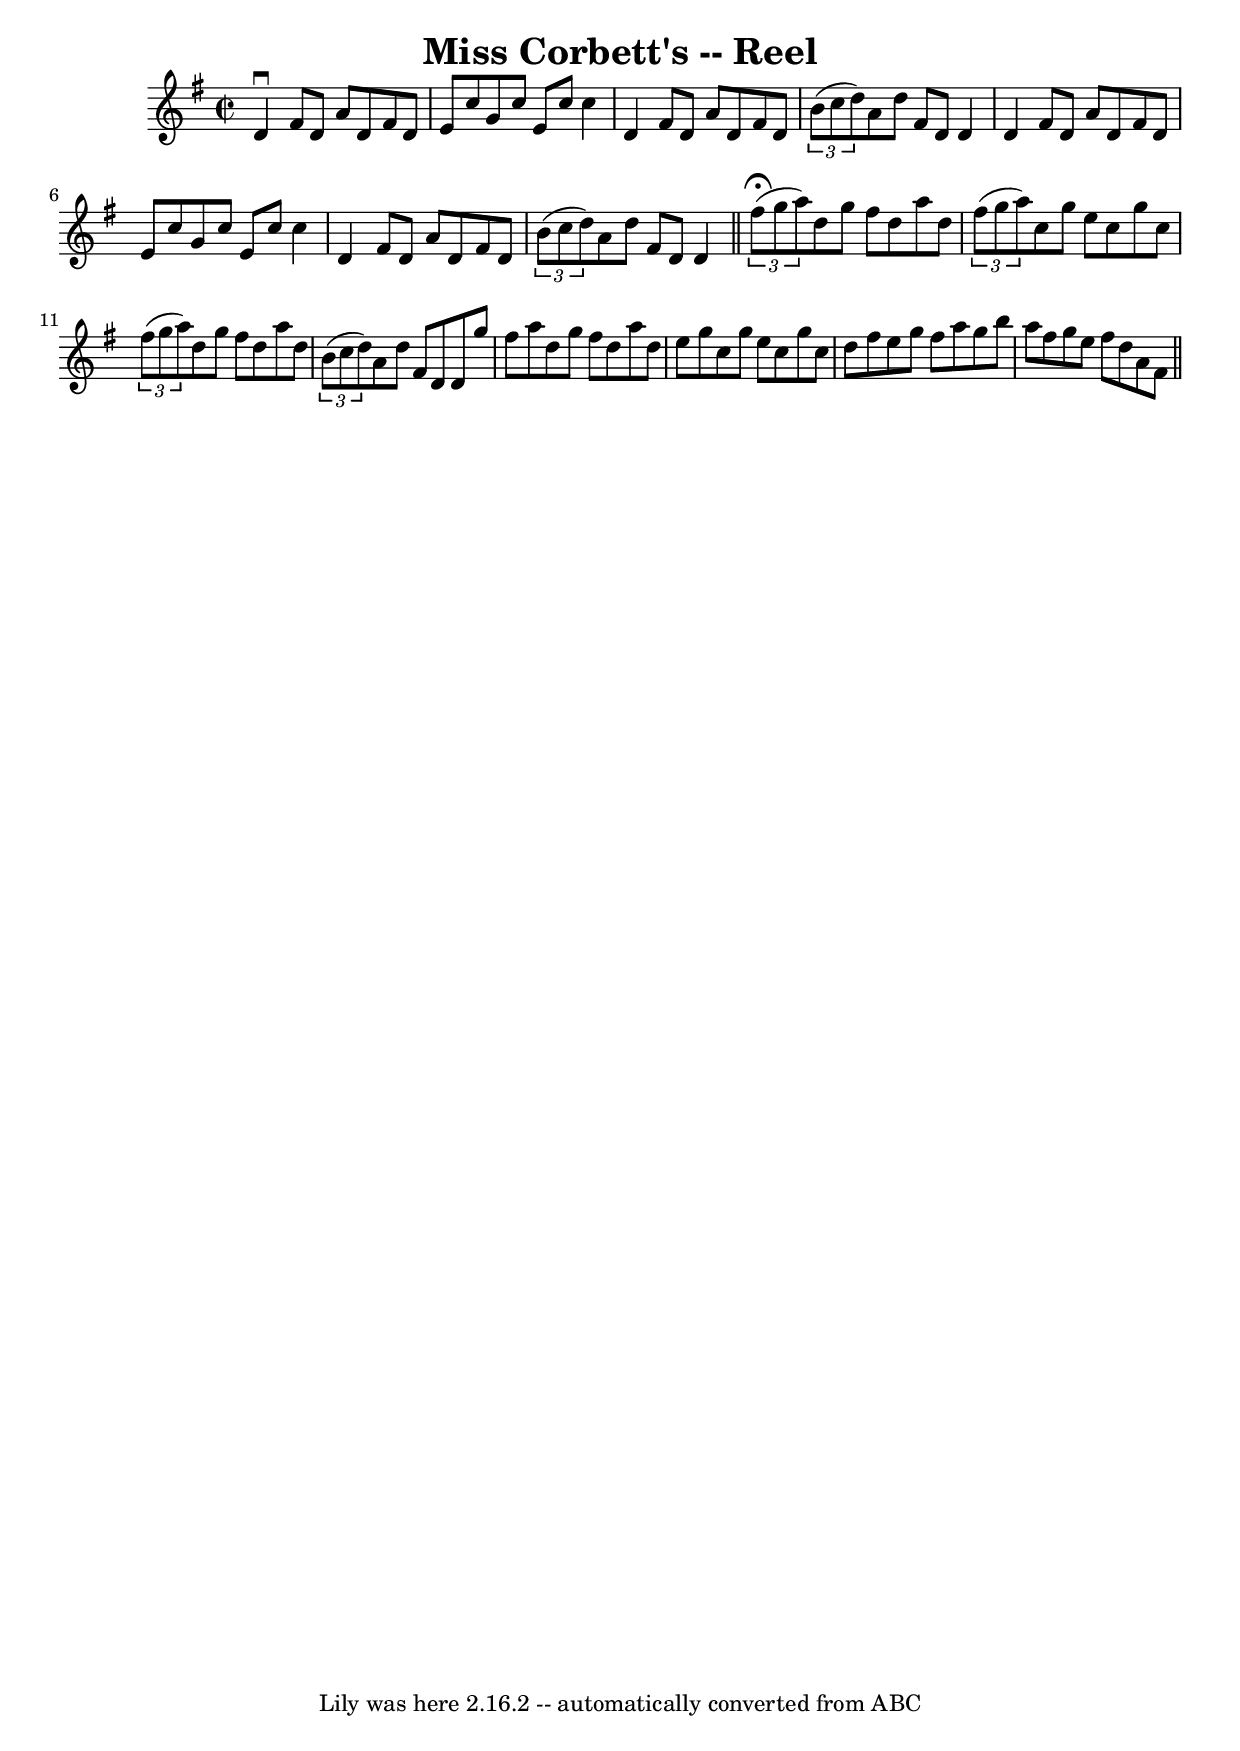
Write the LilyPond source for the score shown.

\version "2.16.2"
\include "Mammoth.ily"
\header {
  %% book = "Ryan's Mammoth Collection"
  crossRefNumber = "1"
  footnotes = ""
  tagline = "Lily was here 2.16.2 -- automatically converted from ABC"
  title = "Miss Corbett's -- Reel"

}
voicedefault =  {


  \override Staff.TimeSignature #'style = #'C
  \time 2/2 
  \key d \mixolydian
  d'4^\downbow fis'8 d'8 a'8 d'8    
  fis'8 d'8  |
  e'8 c''8 g'8 c''8 e'8 c''8 c''4   |
  d'4 fis'8 d'8 a'8 d'8 fis'8 d'8  |
  
  \times 2/3 { b'8 (c''8 d''8) 
	     } a'8 d''8 fis'8 d'8 d'4   |
  d'4 fis'8 d'8 a'8 d'8 fis'8 d'8  |
  e'8  
  c''8 g'8 c''8 e'8 c''8 c''4  |
  d'4 fis'8 d'8    
  a'8 d'8 fis'8 d'8  |
  \times 2/3 { b'8 (c''8 d''8) 

	     } a'8 d''8 fis'8 d'8 d'4    \bar "||"     \times 2/3 { fis''8 
								   ^\fermata(g''8 a''8) 
								  } d''8 g''8 fis''8 d''8 a''8    
  d''8  |
  \times 2/3 { fis''8 (g''8 a''8) 
	     } c''8 g''8    
  e''8 c''8 g''8 c''8  |
  \times 2/3 { fis''8 (g''8 a''8 
	       ) 
	     } d''8 g''8 fis''8 d''8 a''8 d''8  |
  \times 2/3 { 
    b'8 (c''8 d''8) 
  } a'8 d''8 fis'8 d'8 d'8 g''8   |
  fis''8 a''8 d''8 g''8 fis''8 d''8 a''8 d''8   |
  e''8 g''8 c''8 g''8 e''8 c''8 g''8 c''8   |
  d''8 fis''8 e''8 g''8 fis''8 a''8 g''8 b''8   |
  a''8 fis''8 g''8 e''8 fis''8 d''8 a'8 fis'8    
  \bar "||"   

}

\score{
  <<

    \context Staff="default"
    {
      \voicedefault 
      
    }

  >>
  \layout {
    
  }
  \midi {
  }

}
